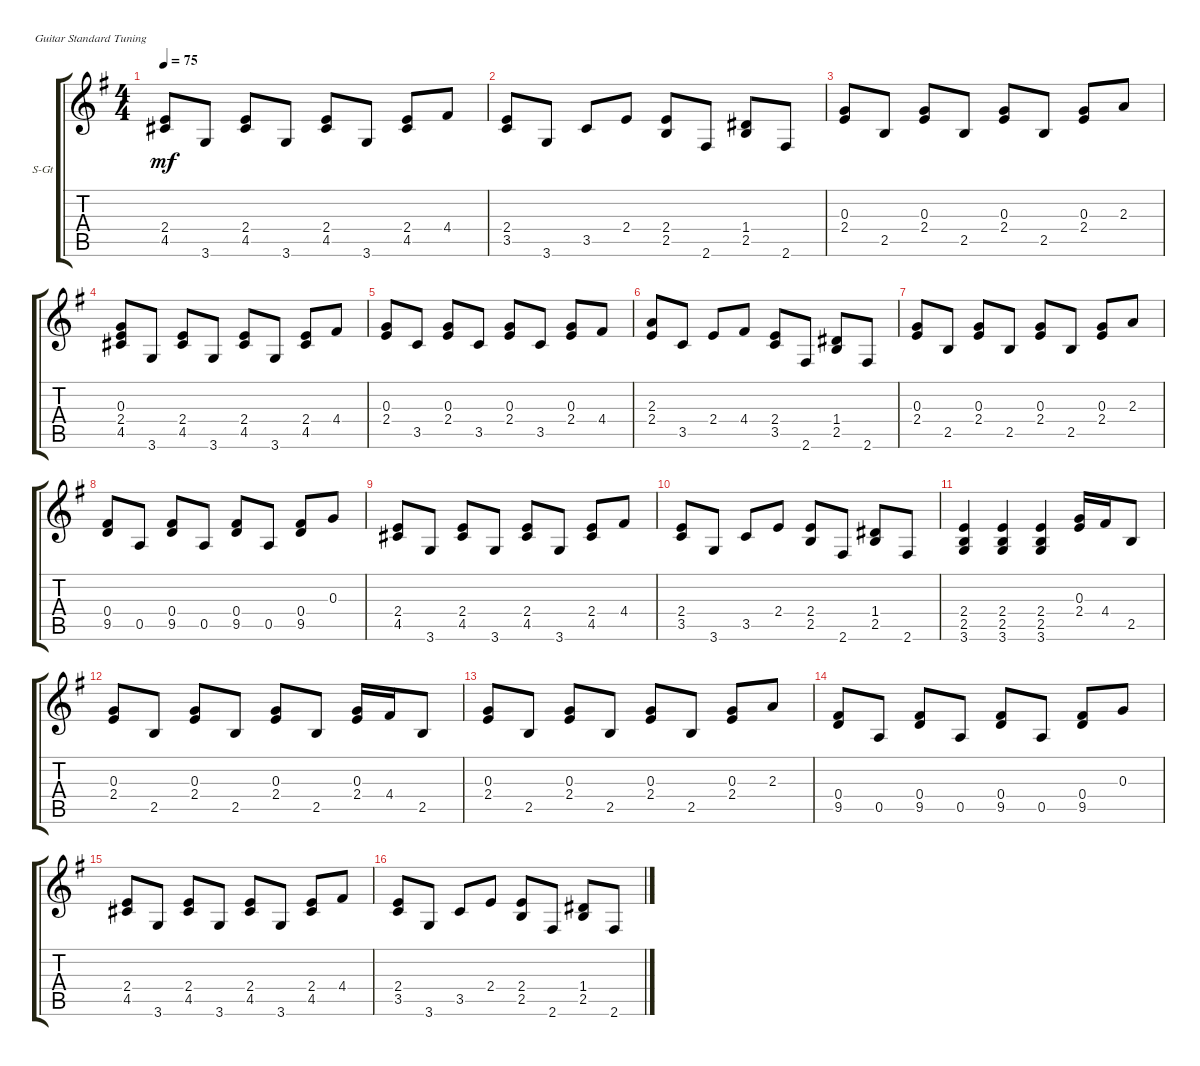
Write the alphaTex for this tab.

\defaultSystemsLayout 4
\bracketExtendMode groupsimilarinstruments
\firstSystemTrackNameOrientation horizontal
\otherSystemsTrackNameOrientation horizontal
\track ("Steel Guitar" "S-Gt") {instrument acousticguitarsteel}
\staff {score tabs}
\tuning (E4 B3 G3 D3 A2 E2)
\ts (4 4)
\tempo 75
\clef g2
\ks g
(2.4 4.5).8{dy mf} 3.6.8 (2.4 4.5).8 3.6.8 (2.4 4.5).8 3.6.8 (2.4 4.5).8 4.4.8 |
(2.4 3.5).8 3.6.8 3.5.8 2.4.8 (2.4 2.5).8 2.6.8 (1.4 2.5).8 2.6.8 |
(0.3 2.4).8 2.5.8 (2.4 0.3).8 2.5.8 (0.3 2.4).8 2.5.8 (0.3 2.4).8 2.3.8 |
(2.4 4.5 0.3).8 3.6.8 (2.4 4.5).8 3.6.8 (2.4 4.5).8 3.6.8 (2.4 4.5).8 4.4.8 |
(2.4 0.3).8 3.5.8 (2.4 0.3).8 3.5.8 (2.4 0.3).8 3.5.8 (2.4 0.3).8 4.4.8 |
(2.3 2.4).8 3.5.8 2.4.8 4.4.8 (2.4 3.5).8 2.6.8 (2.5 1.4).8 2.6.8 |
(0.3 2.4).8 2.5.8 (2.4 0.3).8 2.5.8 (0.3 2.4).8 2.5.8 (0.3 2.4).8 2.3.8 |
(0.4 9.5).8 0.5.8 (0.4 9.5).8 0.5.8 (0.4 9.5).8 0.5.8 (0.4 9.5).8 0.3.8 |
(2.4 4.5).8 3.6.8 (2.4 4.5).8 3.6.8 (2.4 4.5).8 3.6.8 (2.4 4.5).8 4.4.8 |
(2.4 3.5).8 3.6.8 3.5.8 2.4.8 (2.4 2.5).8 2.6.8 (1.4 2.5).8 2.6.8 |
(2.4 2.5 3.6).4 (2.4 2.5 3.6).4 (2.4 2.5 3.6).4 (2.4 0.3).16 4.4.16 2.5.8 |
(0.3 2.4).8 2.5.8 (2.4 0.3).8 2.5.8 (0.3 2.4).8 2.5.8 (0.3 2.4).16 4.4.16 2.5.8 |
(0.3 2.4).8 2.5.8 (2.4 0.3).8 2.5.8 (0.3 2.4).8 2.5.8 (0.3 2.4).8 2.3.8 |
(0.4 9.5).8 0.5.8 (0.4 9.5).8 0.5.8 (0.4 9.5).8 0.5.8 (0.4 9.5).8 0.3.8 |
(2.4 4.5).8 3.6.8 (2.4 4.5).8 3.6.8 (2.4 4.5).8 3.6.8 (2.4 4.5).8 4.4.8 |
(2.4 3.5).8 3.6.8 3.5.8 2.4.8 (2.4 2.5).8 2.6.8 (1.4 2.5).8 2.6.8
